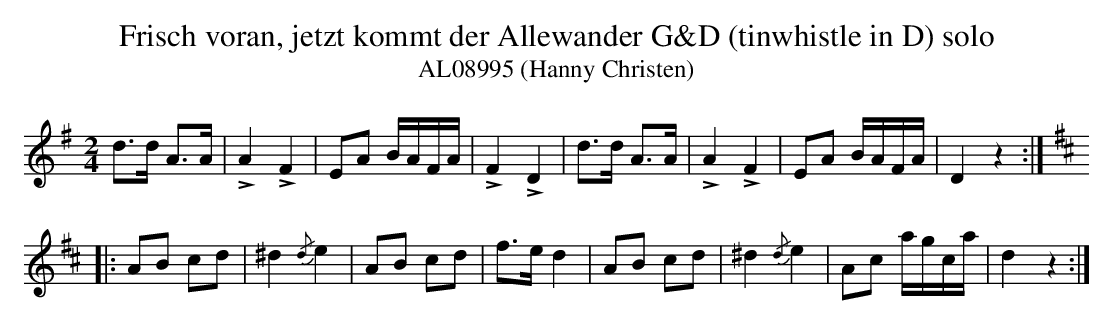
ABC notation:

X:1
T:Frisch voran, jetzt kommt der Allewander G&D (tinwhistle in D) solo
T:AL08995 (Hanny Christen)
M:2/4
L:1/8
K:G transpose=12
d>d A>A | !>!A2!>!F2 | EA B/2A/2F/2A/2 | !>!F2!>!D2 | d>d A>A | !>!A2!>!F2 | EA B/2A/2F/2A/2 | D2z2 :: [K:D]
AB cd | ^d2 {/d}e2 | AB cd | f>ed2 | AB cd | ^d2{/d}e2 | Ac a/2g/2c/2a/2 | d2z2 :|
